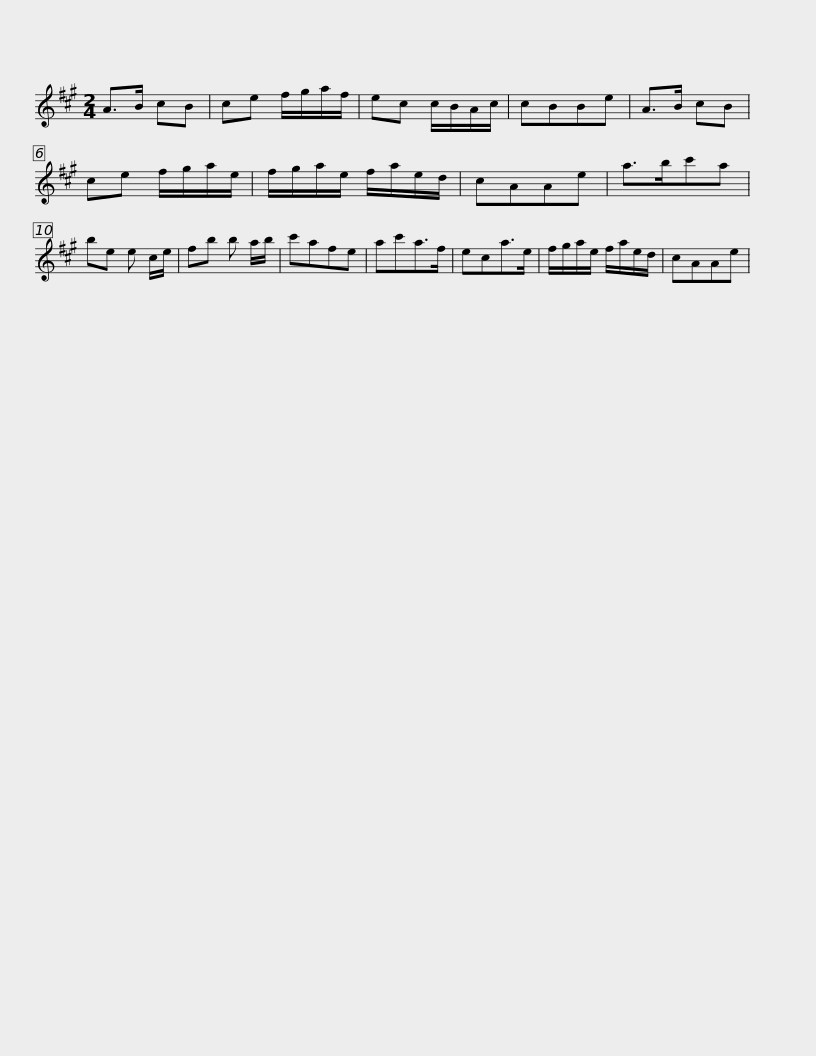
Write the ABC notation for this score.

X:1
L:1/8
M:2/4
I:linebreak $
K:A
V:1 treble
V:1
 A>B cB | ce f/g/a/f/ | ec c/B/A/c/ | cBBe | A>B cB | %5
 ce f/g/a/e/ | f/g/a/e/ f/a/e/d/ | cAAe |$ a>bc'a | be e c/e/ | %10
 fb b a/b/ | c'afe | ac'a>f | eca>e | f/g/a/e/ f/a/e/d/ | %15
 cAAe | %16
